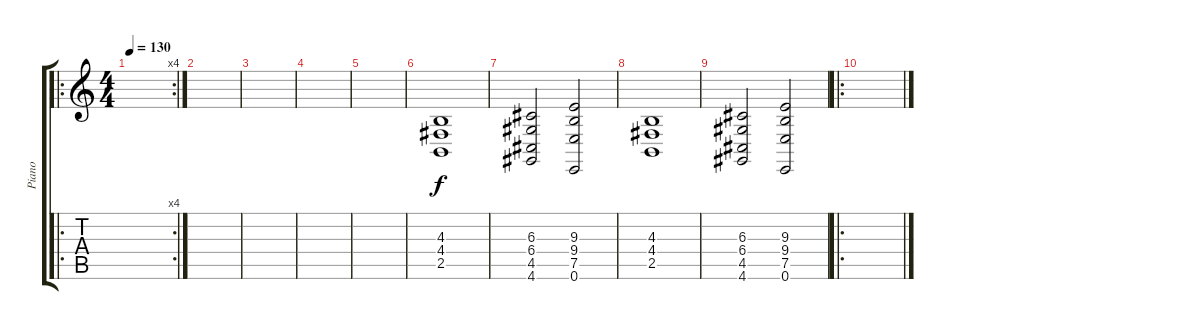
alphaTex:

\track ("Piano" "Piano") {instrument brightacousticpiano}
\staff {score tabs}
\tuning (E4 B3 G3 D3 A2 E2) {hide}
\ro
\rc 4
\ts (4 4)
\tempo 130
\clef g2
\ks c
|
|
|
|
|
(4.3 4.4 2.5).1 |
(6.3 6.4 4.5 4.6).2 (9.3 9.4 7.5 0.6).2 |
(4.3 4.4 2.5).1 |
(6.3 6.4 4.5 4.6).2 (9.3 9.4 7.5 0.6).2 |
\ro
